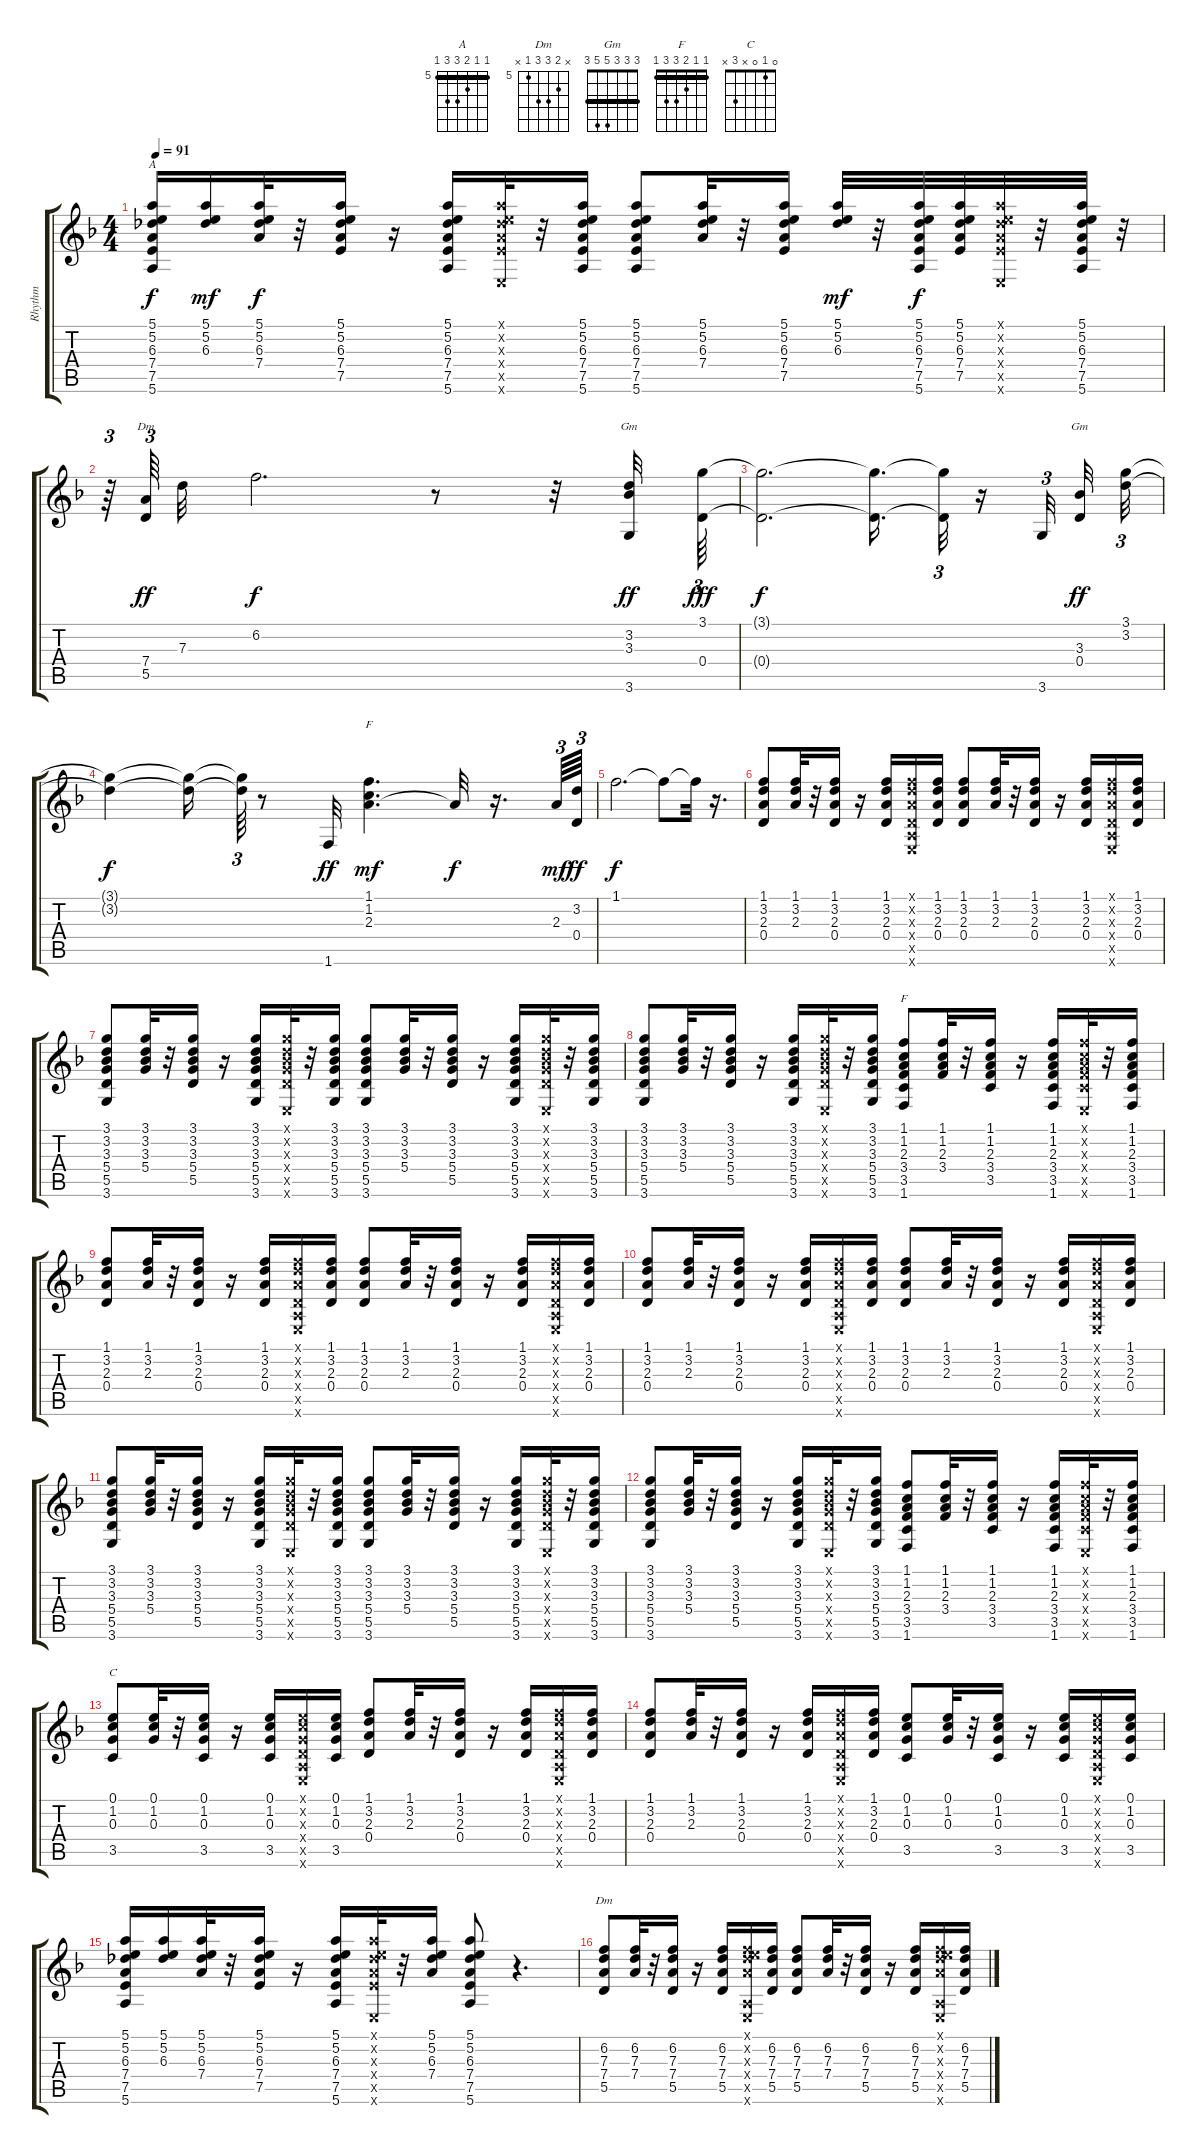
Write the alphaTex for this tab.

\track ("Rhythm" "Rhythm") {instrument acousticguitarnylon}
\staff {score tabs}
\tuning (E4 B3 G3 D3 A2 E2) {hide}
\chord ("A" 5 5 6 7 7 5) {firstfret 5 barre 5}
\chord ("Dm" 1 3 2 0 x x)
\chord ("Gm" x 3 3 x x 3) {barre 3}
\chord ("Gm" 3 3 3 5 5 3) {barre 3}
\chord ("F" 1 1 2 x x x) {barre 1}
\chord ("F" 1 1 2 3 3 1) {barre 1}
\chord ("C" 0 1 0 x 3 x)
\chord ("Dm" x 6 7 7 5 x) {firstfret 5}
\ts (4 4)
\tempo 91
\clef g2
\ks dminor
(5.1 5.2 6.3 7.4 7.5 5.6).16{ch "A" dy f} (5.1 5.2 6.3).16{dy mf} (5.1 5.2 6.3 7.4).32{dy f} r.32 (5.1 5.2 6.3 7.4 7.5).16 r.16 (5.1 5.2 6.3 7.4 7.5 5.6).16 (5.1{x} 5.2{x} 6.3{x} 7.4{x} 7.5{x} 0.6{x}).32 r.32 (5.1 5.2 6.3 7.4 7.5 5.6).16 (5.1 5.2 6.3 7.4 7.5 5.6).8 (5.1 5.2 6.3 7.4).32 r.32 (5.1 5.2 6.3 7.4 7.5).16 (5.1 5.2 6.3).32{dy mf} r.32 (5.1 5.2 6.3 7.4 7.5 5.6).32{dy f} (5.1 5.2 6.3 7.4 7.5).32 (5.1{x} 5.2{x} 6.3{x} 7.4{x} 7.5{x} 0.6{x}).32 r.32 (5.1 5.2 6.3 7.4 7.5 5.6).32 r.32 |
r.64{tu (3 2)} (7.4 5.5).64{tu (3 2) ch "Dm" dy ff} 7.3.32 6.2.2{d dy f} r.8 r.32 (3.2 3.3 3.6).32{ch "Gm" dy ff} (3.1 0.4).64{tu (3 2) dy fff} |
(3.1{t} 0.4{t}).2{d dy f} (3.1{t} 0.4{t}).16{d} (3.1{t} 0.4{t}).32{tu (3 2)} r.16 3.6.32{tu (3 2)} (3.3 0.4).32{ch "Gm" dy ff} (3.1 3.2).32{tu (3 2)} |
(3.1{t} 3.2{t}).4{dy f} (3.1{t} 3.2{t}).16 (3.1{t} 3.2{t}).64{tu (3 2)} r.8 1.6.32{dy ff} (1.1 1.2 2.3).4{d ch "F" dy mf} 2.3{t}.32{dy f} r.16{d} 2.3.64{tu (3 2) dy mf} (3.2 0.4).64{tu (3 2) dy ff} |
1.1.2{d dy f} 1.1{t}.8 1.1{t}.32 r.16{d} |
(1.1 3.2 2.3 0.4).8 (1.1 3.2 2.3).32 r.32 (1.1 3.2 2.3 0.4).16 r.16 (1.1 3.2 2.3 0.4).16 (1.1{x} 3.2{x} 2.3{x} 0.4{x} 0.5{x} 0.6{x}).16 (1.1 3.2 2.3 0.4).16 (1.1 3.2 2.3 0.4).8 (1.1 3.2 2.3).32 r.32 (1.1 3.2 2.3 0.4).16 r.16 (1.1 3.2 2.3 0.4).16 (1.1{x} 3.2{x} 2.3{x} 0.4{x} 0.5{x} 0.6{x}).16 (1.1 3.2 2.3 0.4).16 |
(3.1 3.2 3.3 5.4 5.5 3.6).8 (3.1 3.2 3.3 5.4).32 r.32 (3.1 3.2 3.3 5.4 5.5).16 r.16 (3.1 3.2 3.3 5.4 5.5 3.6).16 (3.1{x} 3.2{x} 3.3{x} 5.4{x} 5.5{x} 0.6{x}).32 r.32 (3.1 3.2 3.3 5.4 5.5 3.6).16 (3.1 3.2 3.3 5.4 5.5 3.6).8 (3.1 3.2 3.3 5.4).32 r.32 (3.1 3.2 3.3 5.4 5.5).16 r.16 (3.1 3.2 3.3 5.4 5.5 3.6).16 (3.1{x} 3.2{x} 3.3{x} 5.4{x} 5.5{x} 0.6{x}).32 r.32 (3.1 3.2 3.3 5.4 5.5 3.6).16 |
(3.1 3.2 3.3 5.4 5.5 3.6).8 (3.1 3.2 3.3 5.4).32 r.32 (3.1 3.2 3.3 5.4 5.5).16 r.16 (3.1 3.2 3.3 5.4 5.5 3.6).16 (3.1{x} 3.2{x} 3.3{x} 5.4{x} 5.5{x} 0.6{x}).32 r.32 (3.1 3.2 3.3 5.4 5.5 3.6).16 (1.1 1.2 2.3 3.4 3.5 1.6).8{ch "F"} (1.1 1.2 2.3 3.4).32 r.32 (1.1 1.2 2.3 3.4 3.5).16 r.16 (1.1 1.2 2.3 3.4 3.5 1.6).16 (1.1{x} 1.2{x} 2.3{x} 3.4{x} 3.5{x} 0.6{x}).32 r.32 (1.1 1.2 2.3 3.4 3.5 1.6).16 |
(1.1 3.2 2.3 0.4).8 (1.1 3.2 2.3).32 r.32 (1.1 3.2 2.3 0.4).16 r.16 (1.1 3.2 2.3 0.4).16 (1.1{x} 3.2{x} 2.3{x} 0.4{x} 0.5{x} 0.6{x}).16 (1.1 3.2 2.3 0.4).16 (1.1 3.2 2.3 0.4).8 (1.1 3.2 2.3).32 r.32 (1.1 3.2 2.3 0.4).16 r.16 (1.1 3.2 2.3 0.4).16 (1.1{x} 3.2{x} 2.3{x} 0.4{x} 0.5{x} 0.6{x}).16 (1.1 3.2 2.3 0.4).16 |
(1.1 3.2 2.3 0.4).8 (1.1 3.2 2.3).32 r.32 (1.1 3.2 2.3 0.4).16 r.16 (1.1 3.2 2.3 0.4).16 (1.1{x} 3.2{x} 2.3{x} 0.4{x} 0.5{x} 0.6{x}).16 (1.1 3.2 2.3 0.4).16 (1.1 3.2 2.3 0.4).8 (1.1 3.2 2.3).32 r.32 (1.1 3.2 2.3 0.4).16 r.16 (1.1 3.2 2.3 0.4).16 (1.1{x} 3.2{x} 2.3{x} 0.4{x} 0.5{x} 0.6{x}).16 (1.1 3.2 2.3 0.4).16 |
(3.1 3.2 3.3 5.4 5.5 3.6).8 (3.1 3.2 3.3 5.4).32 r.32 (3.1 3.2 3.3 5.4 5.5).16 r.16 (3.1 3.2 3.3 5.4 5.5 3.6).16 (3.1{x} 3.2{x} 3.3{x} 5.4{x} 5.5{x} 0.6{x}).32 r.32 (3.1 3.2 3.3 5.4 5.5 3.6).16 (3.1 3.2 3.3 5.4 5.5 3.6).8 (3.1 3.2 3.3 5.4).32 r.32 (3.1 3.2 3.3 5.4 5.5).16 r.16 (3.1 3.2 3.3 5.4 5.5 3.6).16 (3.1{x} 3.2{x} 3.3{x} 5.4{x} 5.5{x} 0.6{x}).32 r.32 (3.1 3.2 3.3 5.4 5.5 3.6).16 |
(3.1 3.2 3.3 5.4 5.5 3.6).8 (3.1 3.2 3.3 5.4).32 r.32 (3.1 3.2 3.3 5.4 5.5).16 r.16 (3.1 3.2 3.3 5.4 5.5 3.6).16 (3.1{x} 3.2{x} 3.3{x} 5.4{x} 5.5{x} 0.6{x}).32 r.32 (3.1 3.2 3.3 5.4 5.5 3.6).16 (1.1 1.2 2.3 3.4 3.5 1.6).8 (1.1 1.2 2.3 3.4).32 r.32 (1.1 1.2 2.3 3.4 3.5).16 r.16 (1.1 1.2 2.3 3.4 3.5 1.6).16 (1.1{x} 1.2{x} 2.3{x} 3.4{x} 3.5{x} 0.6{x}).32 r.32 (1.1 1.2 2.3 3.4 3.5 1.6).16 |
(0.1 1.2 0.3 3.5).8{ch "C"} (0.1 1.2 0.3).32 r.32 (0.1 1.2 0.3 3.5).16 r.16 (0.1 1.2 0.3 3.5).16 (0.1{x} 1.2{x} 0.3{x} 0.4{x} 0.5{x} 0.6{x}).16 (0.1 1.2 0.3 3.5).16 (1.1 3.2 2.3 0.4).8 (1.1 3.2 2.3).32 r.32 (1.1 3.2 2.3 0.4).16 r.16 (1.1 3.2 2.3 0.4).16 (1.1{x} 3.2{x} 2.3{x} 0.4{x} 0.5{x} 0.6{x}).16 (1.1 3.2 2.3 0.4).16 |
(1.1 3.2 2.3 0.4).8 (1.1 3.2 2.3).32 r.32 (1.1 3.2 2.3 0.4).16 r.16 (1.1 3.2 2.3 0.4).16 (1.1{x} 3.2{x} 2.3{x} 0.4{x} 0.5{x} 0.6{x}).16 (1.1 3.2 2.3 0.4).16 (0.1 1.2 0.3 3.5).8 (0.1 1.2 0.3).32 r.32 (0.1 1.2 0.3 3.5).16 r.16 (0.1 1.2 0.3 3.5).16 (0.1{x} 1.2{x} 0.3{x} 0.4{x} 0.5{x} 0.6{x}).16 (0.1 1.2 0.3 3.5).16 |
(5.1 5.2 6.3 7.4 7.5 5.6).16 (5.1 5.2 6.3).16 (5.1 5.2 6.3 7.4).32 r.32 (5.1 5.2 6.3 7.4 7.5).16 r.16 (5.1 5.2 6.3 7.4 7.5 5.6).16 (5.1{x} 5.2{x} 6.3{x} 7.4{x} 7.5{x} 0.6{x}).32 r.32 (5.1 5.2 6.3 7.4).16 (5.1 5.2 6.3 7.4 7.5 5.6).8 r.4{d} |
(6.2 7.3 7.4 5.5).8{ch "Dm"} (6.2 7.3 7.4).32 r.32 (6.2 7.3 7.4 5.5).16 r.16 (6.2 7.3 7.4 5.5).16 (0.1{x} 6.2{x} 7.3{x} 7.4{x} 0.5{x} 0.6{x}).16 (6.2 7.3 7.4 5.5).16 (6.2 7.3 7.4 5.5).8 (6.2 7.3 7.4).32 r.32 (6.2 7.3 7.4 5.5).16 r.16 (6.2 7.3 7.4 5.5).16 (0.1{x} 6.2{x} 7.3{x} 7.4{x} 0.5{x} 0.6{x}).16 (6.2 7.3 7.4 5.5).16
